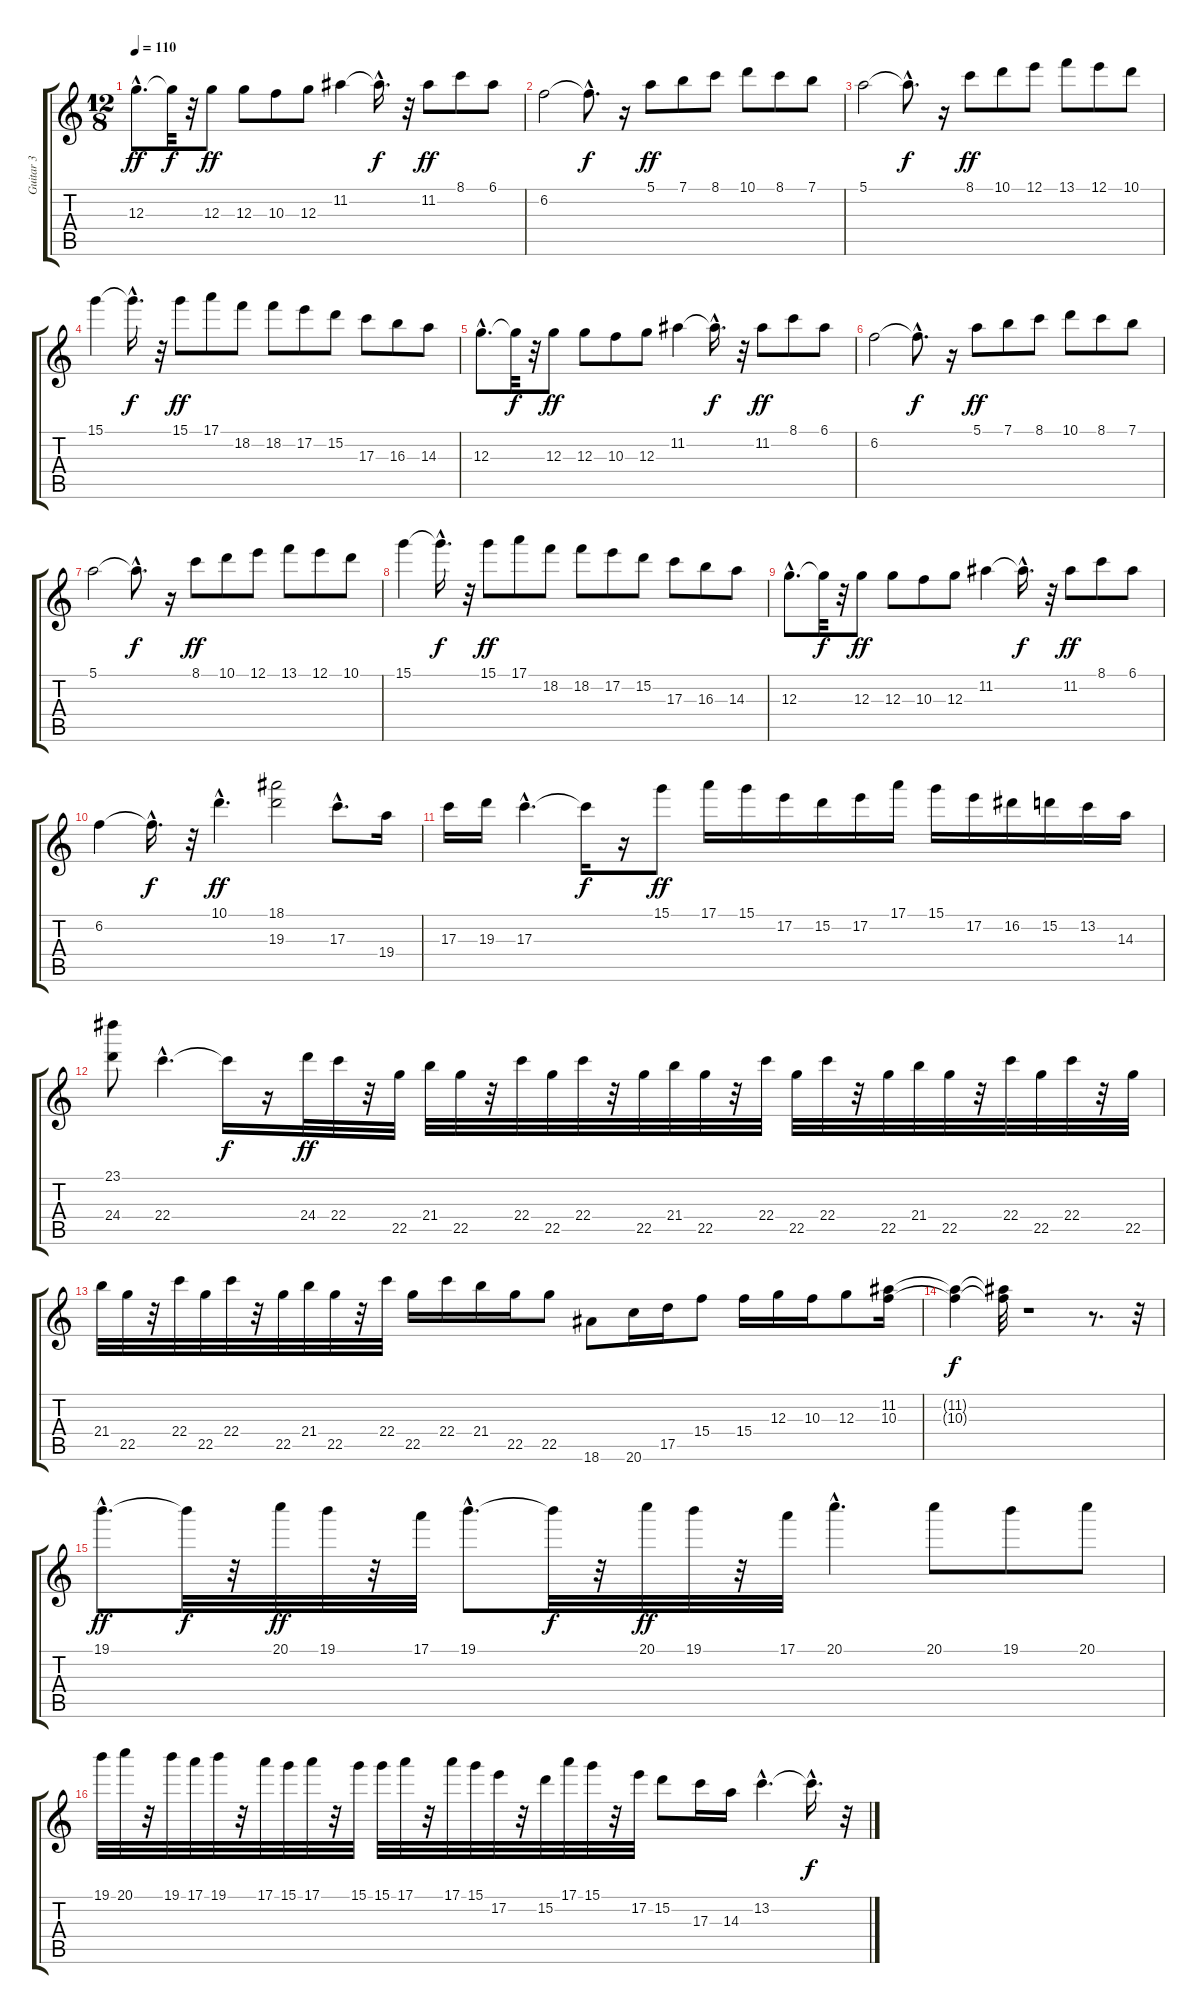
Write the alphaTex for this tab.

\track ("Guitar 3" "Guitar 3") {instrument electricguitarjazz}
\staff {score tabs}
\tuning (E4 B3 G3 D3 A2 E2) {hide}
\ts (12 8)
\tempo 110
\clef g2
\ks c
12.3{hac}.8{d dy ff} 12.3{t}.32{dy f} r.32 12.3.8{dy ff} 12.3.8 10.3.8 12.3.8 11.2.4 11.2{hac t}.16{d dy f} r.32 11.2.8{dy ff} 8.1.8 6.1.8 |
6.2.2 6.2{hac t}.8{d dy f} r.16 5.1.8{dy ff} 7.1.8 8.1.8 10.1.8 8.1.8 7.1.8 |
5.1.2 5.1{hac t}.8{d dy f} r.16 8.1.8{dy ff} 10.1.8 12.1.8 13.1.8 12.1.8 10.1.8 |
15.1.4 15.1{hac t}.16{d dy f} r.32 15.1.8{dy ff} 17.1.8 18.2.8 18.2.8 17.2.8 15.2.8 17.3.8 16.3.8 14.3.8 |
12.3{hac}.8{d} 12.3{t}.32{dy f} r.32 12.3.8{dy ff} 12.3.8 10.3.8 12.3.8 11.2.4 11.2{hac t}.16{d dy f} r.32 11.2.8{dy ff} 8.1.8 6.1.8 |
6.2.2 6.2{hac t}.8{d dy f} r.16 5.1.8{dy ff} 7.1.8 8.1.8 10.1.8 8.1.8 7.1.8 |
5.1.2 5.1{hac t}.8{d dy f} r.16 8.1.8{dy ff} 10.1.8 12.1.8 13.1.8 12.1.8 10.1.8 |
15.1.4 15.1{hac t}.16{d dy f} r.32 15.1.8{dy ff} 17.1.8 18.2.8 18.2.8 17.2.8 15.2.8 17.3.8 16.3.8 14.3.8 |
12.3{hac}.8{d} 12.3{t}.32{dy f} r.32 12.3.8{dy ff} 12.3.8 10.3.8 12.3.8 11.2.4 11.2{hac t}.16{d dy f} r.32 11.2.8{dy ff} 8.1.8 6.1.8 |
6.2.4 6.2{hac t}.16{d dy f} r.32 10.1{hac}.4{d dy ff} (18.1 19.3).2 17.3{hac}.8{d} 19.4.16 |
17.3.16 19.3.16 17.3{hac}.4{d} 17.3{t}.16{dy f} r.16 15.1.8{dy ff} 17.1.16 15.1.16 17.2.16 15.2.16 17.2.16 17.1.16 15.1.16 17.2.16 16.2.16 15.2.16 13.2.16 14.3.16 |
(23.1 24.4).8 22.4{hac}.4{d} 22.4{t}.16{dy f} r.16 24.4.32{dy ff} 22.4.32 r.32 22.5.32 21.4.32 22.5.32 r.32 22.4.32 22.5.32 22.4.32 r.32 22.5.32 21.4.32 22.5.32 r.32 22.4.32 22.5.32 22.4.32 r.32 22.5.32 21.4.32 22.5.32 r.32 22.4.32 22.5.32 22.4.32 r.32 22.5.32 |
21.4.32 22.5.32 r.32 22.4.32 22.5.32 22.4.32 r.32 22.5.32 21.4.32 22.5.32 r.32 22.4.32 22.5.16 22.4.16 21.4.16 22.5.16 22.5.8 18.6.8 20.6.16 17.5.16 15.4.8 15.4.16 12.3.16 10.3.16 12.3.8 (11.2 10.3).16 |
(11.2{t} 10.3{t}).4{dy f} (11.2{t} 10.3{t}).32 r.1 r.8{d} r.32 |
19.1{hac}.8{d dy ff} 19.1{t}.32{dy f} r.32 20.1.32{dy ff} 19.1.32 r.32 17.1.32 19.1{hac}.8{d} 19.1{t}.32{dy f} r.32 20.1.32{dy ff} 19.1.32 r.32 17.1.32 20.1{hac}.4{d} 20.1.8 19.1.8 20.1.8 |
19.1.32 20.1.32 r.32 19.1.32 17.1.32 19.1.32 r.32 17.1.32 15.1.32 17.1.32 r.32 15.1.32 15.1.32 17.1.32 r.32 17.1.32 15.1.32 17.2.32 r.32 15.2.32 17.1.32 15.1.32 r.32 17.2.32 15.2.8 17.3.16 14.3.16 13.2{hac}.4{d} 13.2{hac t}.16{d dy f} r.32
